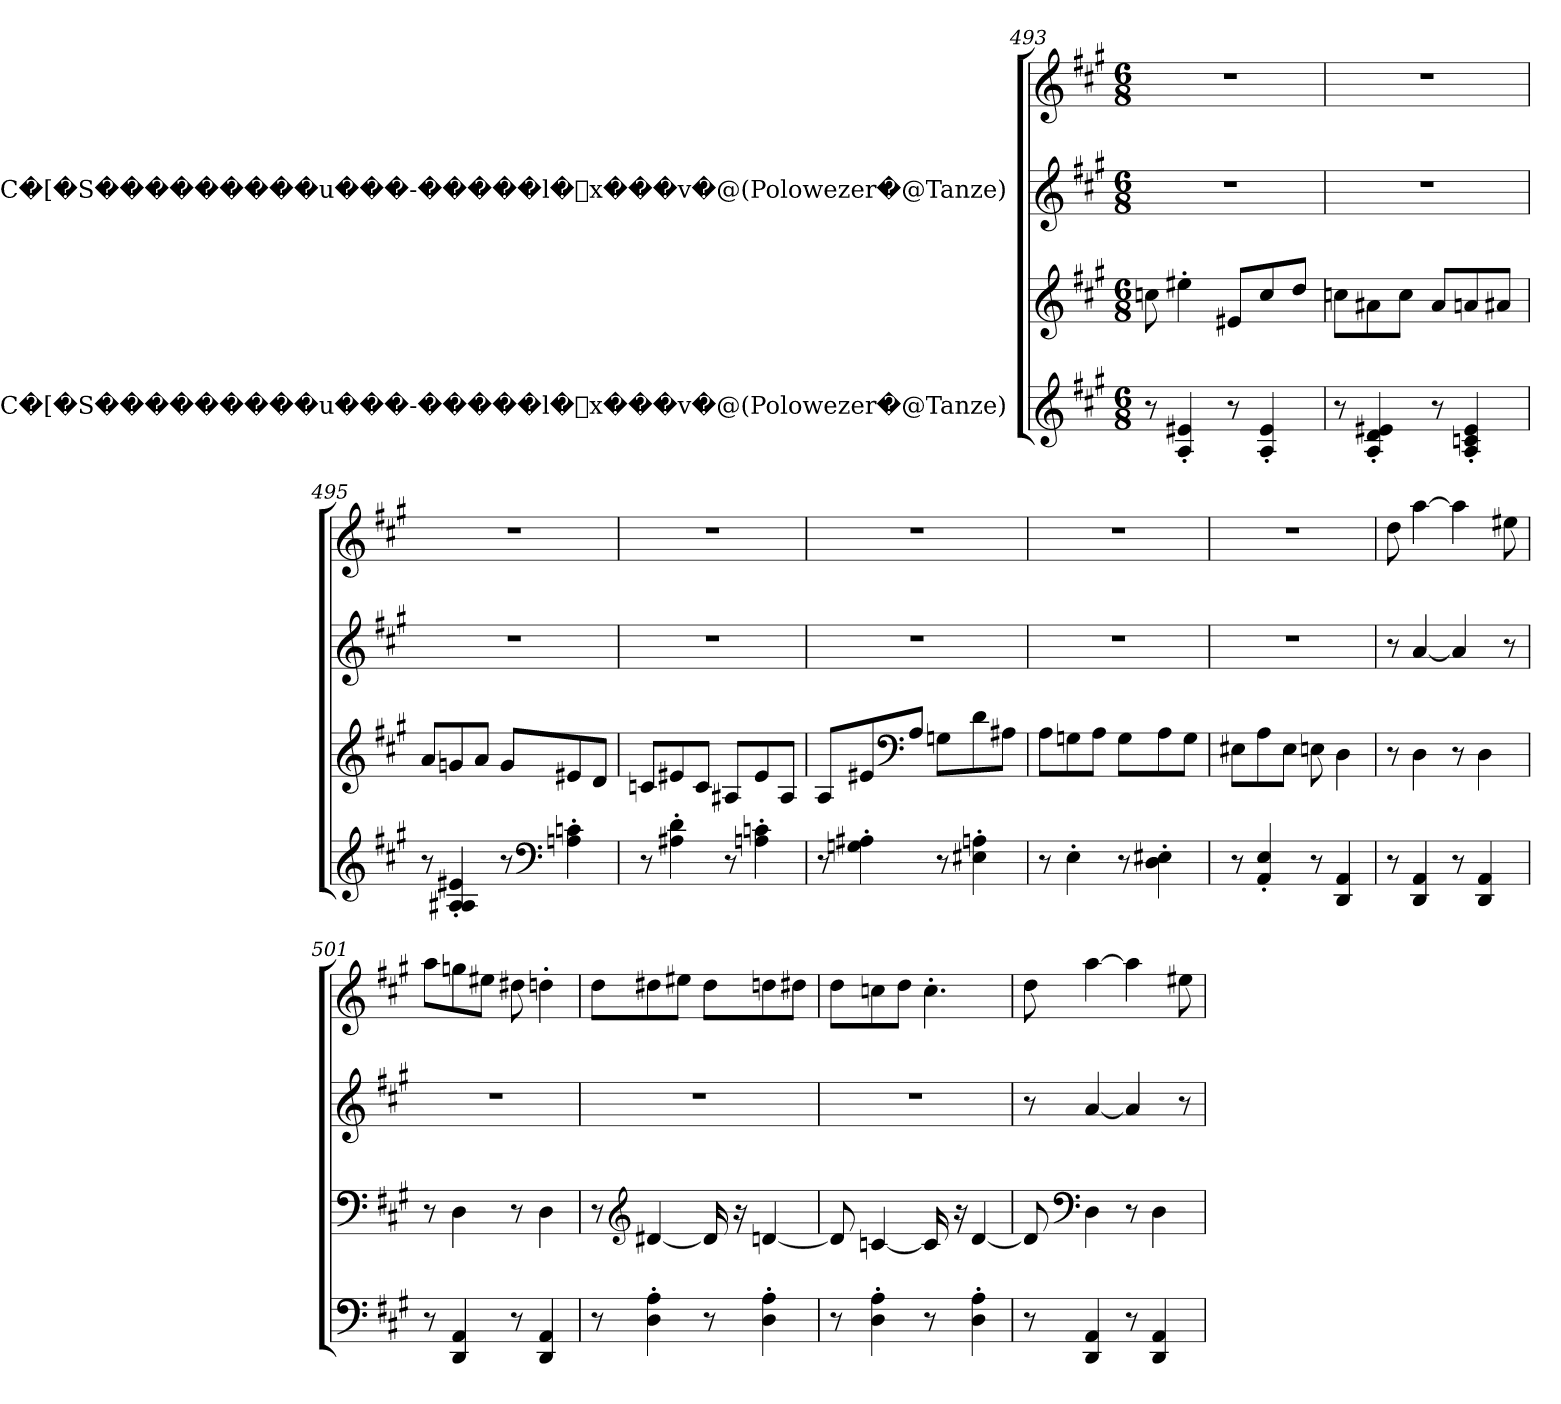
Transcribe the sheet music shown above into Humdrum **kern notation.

**kern	**kern	**kern	**kern
*part2	*part2	*part1	*part1
*staff4	*staff3	*staff2	*staff1
*I"钢琴, �C�[�S���������u���-�����l�ݗx���v�@(Polowezer�@Tanze)	*	*I"钢琴, �C�[�S���������u���-�����l�ݗx���v�@(Polowezer�@Tanze)	*
*clefG2	*clefG2	*clefG2	*clefG2
*k[f#c#g#]	*k[f#c#g#]	*k[f#c#g#]	*k[f#c#g#]
*M6/8	*M6/8	*M6/8	*M6/8
=493	=493	=493	=493
8r	8ccn\	2.r	2.r
4A/' 4e#X/'	4ee#X'\	.	.
8r	8e#X/L	.	.
4A/' 4e#/'	8cc/	.	.
.	8dd/J	.	.
=494	=494	=494	=494
8r	8ccn\L	2.r	2.r
4A/' 4d/' 4e#X/'	8a#X\	.	.
.	8cc\J	.	.
8r	8a#/L	.	.
4A/' 4cn/' 4e#/'	8an/	.	.
.	8a#X/J	.	.
!!LO:LB:g=z
=495	=495	=495	=495
8r	8a/L	2.r	2.r
4A/' 4A#X/' 4e#X/'	8gn/	.	.
.	8a/J	.	.
8r	8g/L	.	.
*clefF4	*	*	*
4An\' 4cn\'	8e#X/	.	.
.	8d/J	.	.
=496	=496	=496	=496
8r	8cn/L	2.r	2.r
4A#X\' 4d\'	8e#X/	.	.
.	8c/J	.	.
8r	8A#X/L	.	.
4An\' 4cn\'	8e#/	.	.
.	8A#/J	.	.
=497	=497	=497	=497
8r	8A/L	2.r	2.r
4Gn\' 4A#X\'	8e#X/	.	.
*	*clefF4	*	*
.	8A/J	.	.
8r	8Gn\L	.	.
4E#X\' 4An\'	8d\	.	.
.	8A#X\J	.	.
=498	=498	=498	=498
8r	8A\L	2.r	2.r
4E'\	8Gn\	.	.
.	8A\J	.	.
8r	8G\L	.	.
4D\' 4E#X\'	8A\	.	.
.	8G\J	.	.
!!LO:LB:g=z
=499	=499	=499	=499
8r	8E#X\L	2.r	2.r
4AA/' 4E/'	8A\	.	.
.	8E#\J	.	.
8r	8En\	.	.
4DD/ 4AA/	4D\	.	.
=500	=500	=500	=500
8r	8r	8r	8dd\
4DD/ 4AA/	4D\	[4a/	[4aa\
8r	8r	4a/]	4aa\]
4DD/ 4AA/	4D\	.	.
.	.	8r	8ee#X\
=501	=501	=501	=501
8r	8r	2.r	8aa\L
4DD/ 4AA/	4D\	.	8ggn\
.	.	.	8ee#X\J
8r	8r	.	8dd#X\
4DD/ 4AA/	4D\	.	4ddn'\
=502	=502	=502	=502
8r	8r	2.r	8dd\L
*	*clefG2	*	*
4D\' 4A\'	[4d#X/	.	8dd#X\
.	.	.	8ee#X\J
8r	16d#/]	.	8dd#\L
.	16r	.	.
4D\' 4A\'	[4dn/	.	8ddn\
.	.	.	8dd#X\J
!!LO:PB:g=z
=503	=503	=503	=503
8r	8d/]	2.r	8dd\L
4D\' 4A\'	[4cn/	.	8ccn\
.	.	.	8dd\J
8r	16c/]	.	4.cc'\
.	16r	.	.
4D\' 4A\'	[4d/	.	.
=504	=504	=504	=504
8r	8d/]	8r	8dd\
*	*clefF4	*	*
4DD/ 4AA/	4D\	[4a/	[4aa\
8r	8r	4a/]	4aa\]
4DD/ 4AA/	4D\	.	.
.	.	8r	8ee#X\
=	=	=	=
*-	*-	*-	*-
